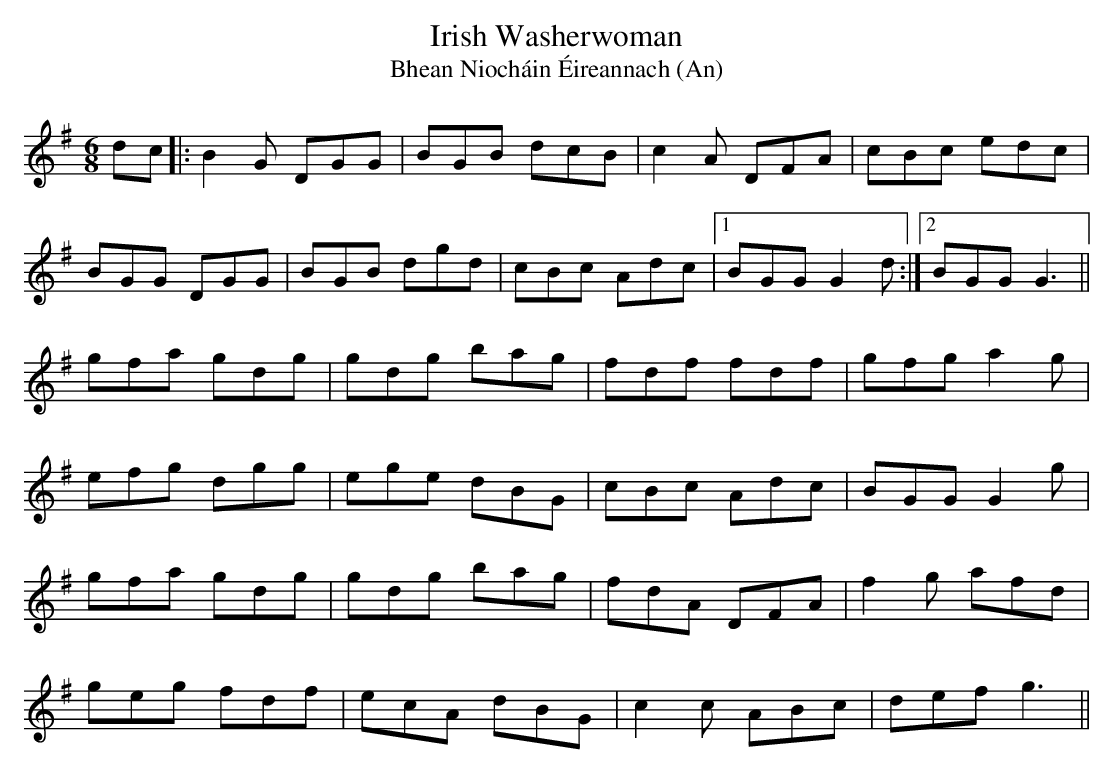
X:1
T: Irish Washerwoman
T: Bhean Nioch\'ain \'Eireannach (An)
L: 1/8
M: 6/8
K: G
dc|: B2G DGG|BGB dcB|c2A DFA|cBc edc|
BGG DGG|BGB dgd|cBc Adc|1 BGG G2d :|2\
BGG G3||
gfa gdg|gdg bag|fdf fdf|gfg a2g|
efg dgg|ege dBG|cBc Adc|BGG G2g|
gfa gdg|gdg bag|fdA DFA|f2g afd|
geg fdf|ecA dBG|c2c ABc|def g3||
